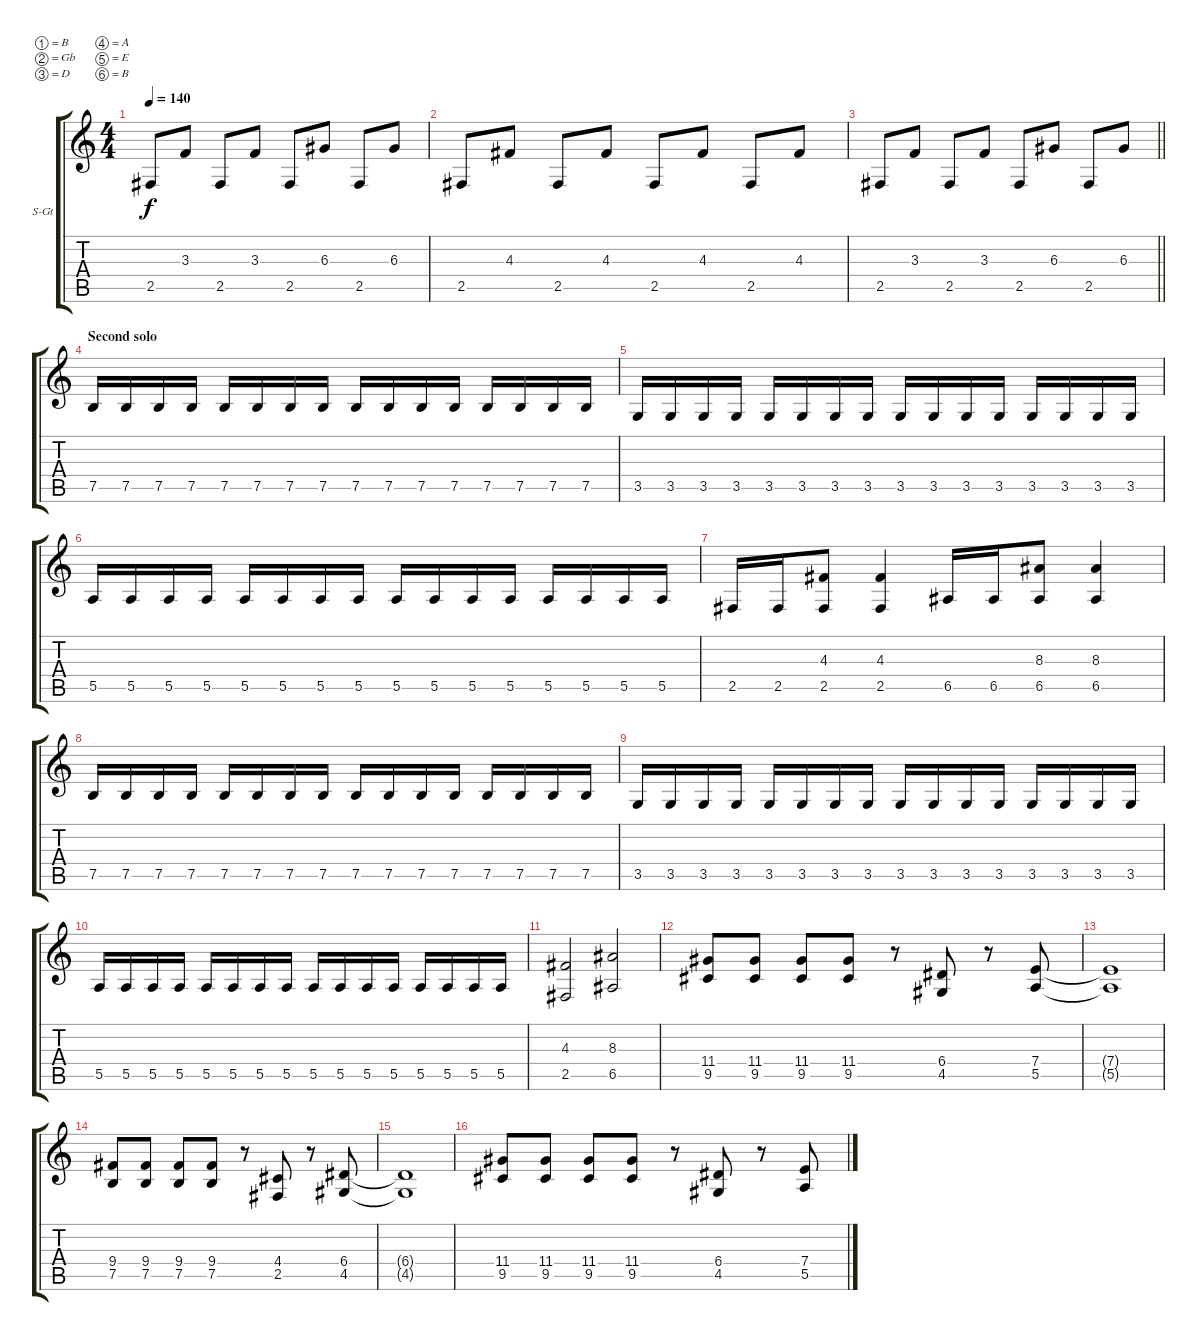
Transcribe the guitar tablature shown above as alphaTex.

\bracketExtendMode groupsimilarinstruments
\firstSystemTrackNameOrientation horizontal
\otherSystemsTrackNameOrientation horizontal
\track ("Guitar 1" "S-Gt") {instrument acousticguitarsteel}
\staff {score tabs}
\tuning (B3 Gb3 D3 A2 E2 B1)
\ts (4 4)
\tempo 140
\clef g2
\ks c
2.5.8{dy f} 3.3.8 2.5.8 3.3.8 2.5.8 6.3.8 2.5.8 6.3.8 |
2.5.8 4.3.8 2.5.8 4.3.8 2.5.8 4.3.8 2.5.8 4.3.8 |
\barLineRight lightlight
2.5.8 3.3.8 2.5.8 3.3.8 2.5.8 6.3.8 2.5.8 6.3.8 |
\section ("" "Second solo")
7.5.16 7.5.16 7.5.16 7.5.16 7.5.16 7.5.16 7.5.16 7.5.16 7.5.16 7.5.16 7.5.16 7.5.16 7.5.16 7.5.16 7.5.16 7.5.16 |
3.5.16 3.5.16 3.5.16 3.5.16 3.5.16 3.5.16 3.5.16 3.5.16 3.5.16 3.5.16 3.5.16 3.5.16 3.5.16 3.5.16 3.5.16 3.5.16 |
5.5.16 5.5.16 5.5.16 5.5.16 5.5.16 5.5.16 5.5.16 5.5.16 5.5.16 5.5.16 5.5.16 5.5.16 5.5.16 5.5.16 5.5.16 5.5.16 |
2.5.16 2.5.16 (4.3 2.5).8 (4.3 2.5).4 6.5.16 6.5.16 (8.3 6.5).8 (8.3 6.5).4 |
7.5.16 7.5.16 7.5.16 7.5.16 7.5.16 7.5.16 7.5.16 7.5.16 7.5.16 7.5.16 7.5.16 7.5.16 7.5.16 7.5.16 7.5.16 7.5.16 |
3.5.16 3.5.16 3.5.16 3.5.16 3.5.16 3.5.16 3.5.16 3.5.16 3.5.16 3.5.16 3.5.16 3.5.16 3.5.16 3.5.16 3.5.16 3.5.16 |
5.5.16 5.5.16 5.5.16 5.5.16 5.5.16 5.5.16 5.5.16 5.5.16 5.5.16 5.5.16 5.5.16 5.5.16 5.5.16 5.5.16 5.5.16 5.5.16 |
(4.3 2.5).2 (8.3 6.5).2 |
(11.4 9.5).8 (11.4 9.5).8 (11.4 9.5).8 (11.4 9.5).8 r.8 (6.4 4.5).8 r.8 (7.4 5.5).8 |
(7.4{t} 5.5{t}).1 |
(9.4 7.5).8 (9.4 7.5).8 (9.4 7.5).8 (9.4 7.5).8 r.8 (4.4 2.5).8 r.8 (6.4 4.5).8 |
(6.4{t} 4.5{t}).1 |
(11.4 9.5).8 (11.4 9.5).8 (11.4 9.5).8 (11.4 9.5).8 r.8 (6.4 4.5).8 r.8 (7.4 5.5).8
